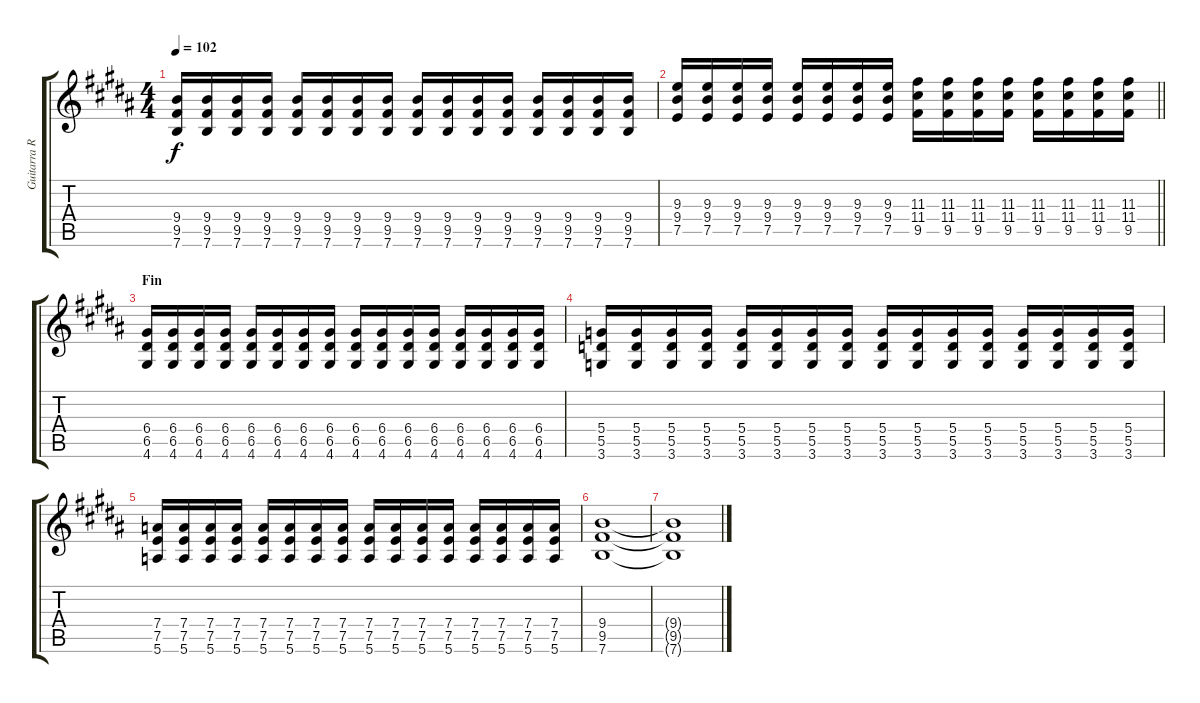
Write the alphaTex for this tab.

\track ("Guitarra Ritmica" "Guitarra R") {instrument overdrivenguitar}
\staff {score tabs}
\tuning (E4 B3 G3 D3 A2 E2) {hide}
\ts (4 4)
\tempo 102
\clef g2
\ks b
(9.4 9.5 7.6).16{dy f} (9.4 9.5 7.6).16 (9.4 9.5 7.6).16 (9.4 9.5 7.6).16 (9.4 9.5 7.6).16 (9.4 9.5 7.6).16 (9.4 9.5 7.6).16 (9.4 9.5 7.6).16 (9.4 9.5 7.6).16 (9.4 9.5 7.6).16 (9.4 9.5 7.6).16 (9.4 9.5 7.6).16 (9.4 9.5 7.6).16 (9.4 9.5 7.6).16 (9.4 9.5 7.6).16 (9.4 9.5 7.6).16 |
\barLineRight lightlight
(9.3 9.4 7.5).16 (9.3 9.4 7.5).16 (9.3 9.4 7.5).16 (9.3 9.4 7.5).16 (9.3 9.4 7.5).16 (9.3 9.4 7.5).16 (9.3 9.4 7.5).16 (9.3 9.4 7.5).16 (11.3 11.4 9.5).16 (11.3 11.4 9.5).16 (11.3 11.4 9.5).16 (11.3 11.4 9.5).16 (11.3 11.4 9.5).16 (11.3 11.4 9.5).16 (11.3 11.4 9.5).16 (11.3 11.4 9.5).16 |
\section ("" "Fin")
(6.4 6.5 4.6).16 (6.4 6.5 4.6).16 (6.4 6.5 4.6).16 (6.4 6.5 4.6).16 (6.4 6.5 4.6).16 (6.4 6.5 4.6).16 (6.4 6.5 4.6).16 (6.4 6.5 4.6).16 (6.4 6.5 4.6).16 (6.4 6.5 4.6).16 (6.4 6.5 4.6).16 (6.4 6.5 4.6).16 (6.4 6.5 4.6).16 (6.4 6.5 4.6).16 (6.4 6.5 4.6).16 (6.4 6.5 4.6).16 |
(5.4 5.5 3.6).16 (5.4 5.5 3.6).16 (5.4 5.5 3.6).16 (5.4 5.5 3.6).16 (5.4 5.5 3.6).16 (5.4 5.5 3.6).16 (5.4 5.5 3.6).16 (5.4 5.5 3.6).16 (5.4 5.5 3.6).16 (5.4 5.5 3.6).16 (5.4 5.5 3.6).16 (5.4 5.5 3.6).16 (5.4 5.5 3.6).16 (5.4 5.5 3.6).16 (5.4 5.5 3.6).16 (5.4 5.5 3.6).16 |
(7.4 7.5 5.6).16 (7.4 7.5 5.6).16 (7.4 7.5 5.6).16 (7.4 7.5 5.6).16 (7.4 7.5 5.6).16 (7.4 7.5 5.6).16 (7.4 7.5 5.6).16 (7.4 7.5 5.6).16 (7.4 7.5 5.6).16 (7.4 7.5 5.6).16 (7.4 7.5 5.6).16 (7.4 7.5 5.6).16 (7.4 7.5 5.6).16 (7.4 7.5 5.6).16 (7.4 7.5 5.6).16 (7.4 7.5 5.6).16 |
(9.4 9.5 7.6).1 |
(9.4{t} 9.5{t} 7.6{t}).1
